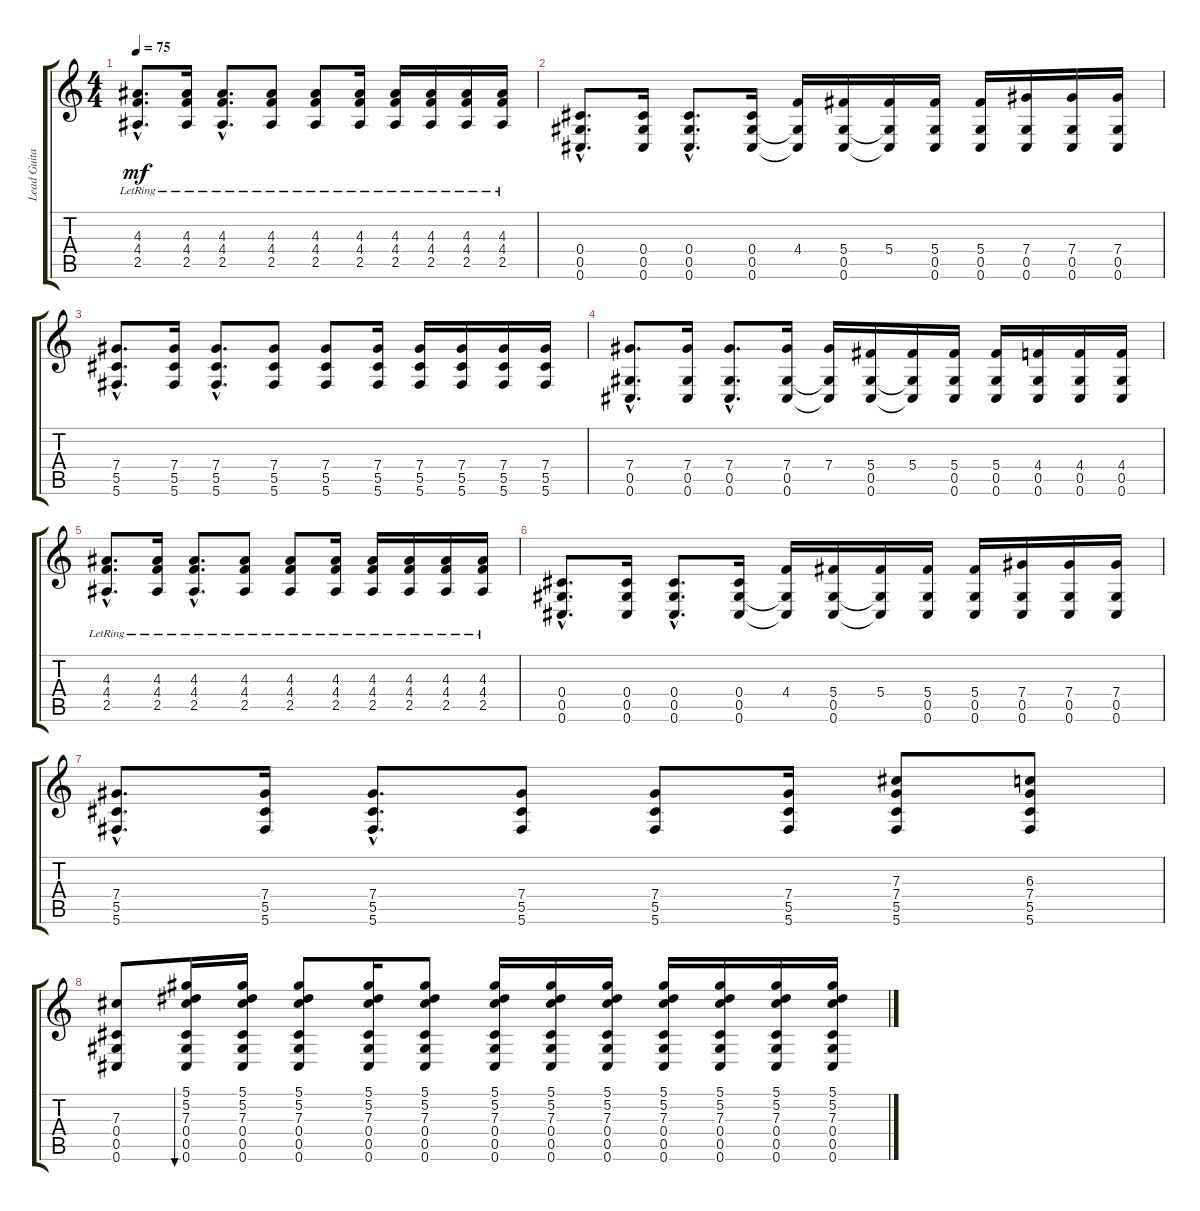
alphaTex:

\track ("Lead Guitar " "Lead Guita") {instrument electricguitarclean}
\staff {score tabs}
\tuning (Eb4 Bb3 Gb3 Db3 Ab2 Db2) {hide}
\ts (4 4)
\tempo 75
\clef g2
\ks c
(4.3{hac lr} 4.4{hac} 2.5{hac}).8{d dy mf instrument electricguitarclean} (4.3{lr} 4.4 2.5).16 (4.3{hac lr} 4.4{hac} 2.5{hac}).8{d} (4.3{lr} 4.4 2.5).8 (4.3{lr} 4.4 2.5).8 (4.3{lr} 4.4 2.5).16 (4.3{lr} 4.4 2.5).16 (4.3{lr} 4.4 2.5).16 (4.3{lr} 4.4 2.5).16 (4.3{lr} 4.4 2.5).16 |
(0.4{hac} 0.5{hac} 0.6{hac}).8{d} (0.4 0.5 0.6).16 (0.4{hac} 0.5{hac} 0.6{hac}).8{d} (0.4 0.5 0.6).16 (4.4 0.5{t} 0.6{t}).16 (5.4 0.5 0.6).16 (5.4 0.5{t} 0.6{t}).16 (5.4 0.5 0.6).16 (5.4 0.5 0.6).16 (7.4 0.5 0.6).16 (7.4 0.5 0.6).16 (7.4 0.5 0.6).16 |
(7.4{hac} 5.5{hac} 5.6{hac}).8{d} (7.4 5.5 5.6).16 (7.4{hac} 5.5{hac} 5.6{hac}).8{d} (7.4 5.5 5.6).8 (7.4 5.5 5.6).8 (7.4 5.5 5.6).16 (7.4 5.5 5.6).16 (7.4 5.5 5.6).16 (7.4 5.5 5.6).16 (7.4 5.5 5.6).16 |
(7.4{hac} 0.5{hac} 0.6{hac}).8{d} (7.4 0.5 0.6).16 (7.4{hac} 0.5{hac} 0.6{hac}).8{d} (7.4 0.5 0.6).16 (7.4 0.5{t} 0.6{t}).16 (5.4 0.5 0.6).16 (5.4 0.5{t} 0.6{t}).16 (5.4 0.5 0.6).16 (5.4 0.5 0.6).16 (4.4 0.5 0.6).16 (4.4 0.5 0.6).16 (4.4 0.5 0.6).16 |
(4.3{hac lr} 4.4{hac} 2.5{hac}).8{d} (4.3{lr} 4.4 2.5).16 (4.3{hac lr} 4.4{hac} 2.5{hac}).8{d} (4.3{lr} 4.4 2.5).8 (4.3{lr} 4.4 2.5).8 (4.3{lr} 4.4 2.5).16 (4.3{lr} 4.4 2.5).16 (4.3{lr} 4.4 2.5).16 (4.3{lr} 4.4 2.5).16 (4.3{lr} 4.4 2.5).16 |
(0.4{hac} 0.5{hac} 0.6{hac}).8{d} (0.4 0.5 0.6).16 (0.4{hac} 0.5{hac} 0.6{hac}).8{d} (0.4 0.5 0.6).16 (4.4 0.5{t} 0.6{t}).16 (5.4 0.5 0.6).16 (5.4 0.5{t} 0.6{t}).16 (5.4 0.5 0.6).16 (5.4 0.5 0.6).16 (7.4 0.5 0.6).16 (7.4 0.5 0.6).16 (7.4 0.5 0.6).16 |
(7.4{hac} 5.5{hac} 5.6{hac}).8{d} (7.4 5.5 5.6).16 (7.4{hac} 5.5{hac} 5.6{hac}).8{d} (7.4 5.5 5.6).8 (7.4 5.5 5.6).8 (7.4 5.5 5.6).16 (7.3 7.4 5.5 5.6).8 (6.3 7.4 5.5 5.6).8 |
(7.3 0.4 0.5 0.6).8 (5.1 5.2 7.3 0.4 0.5 0.6).16{bu 60} (5.1 5.2 7.3 0.4 0.5 0.6).16 (5.1 5.2 7.3 0.4 0.5 0.6).8 (5.1 5.2 7.3 0.4 0.5 0.6).16 (5.1 5.2 7.3 0.4 0.5 0.6).8 (5.1 5.2 7.3 0.4 0.5 0.6).16 (5.1 5.2 7.3 0.4 0.5 0.6).16 (5.1 5.2 7.3 0.4 0.5 0.6).16 (5.1 5.2 7.3 0.4 0.5 0.6).16 (5.1 5.2 7.3 0.4 0.5 0.6).16 (5.1 5.2 7.3 0.4 0.5 0.6).16 (5.1 5.2 7.3 0.4 0.5 0.6).16
